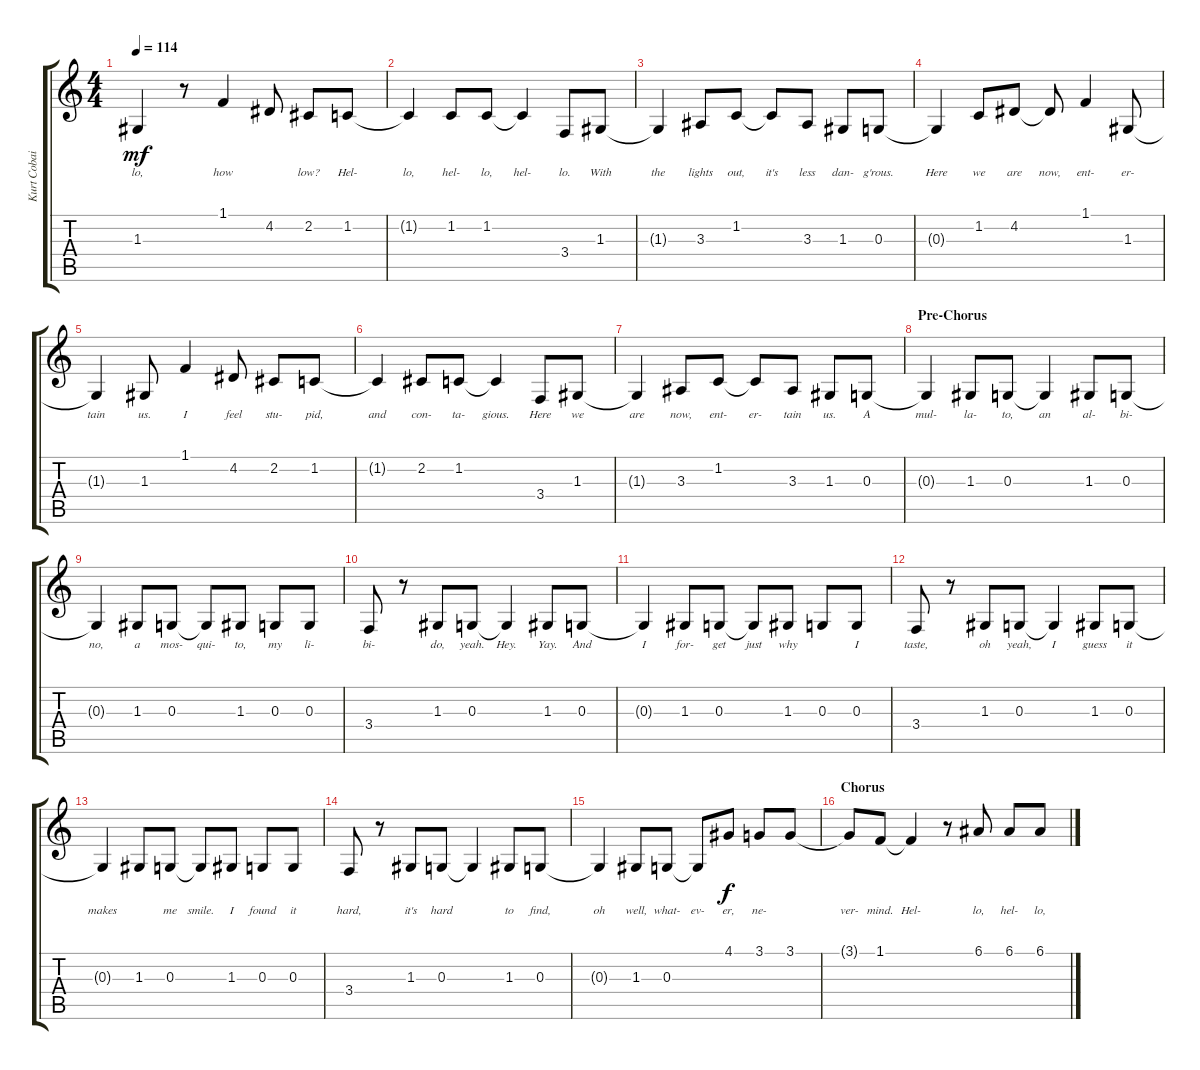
\track ("Kurt Cobain - Vocals" "Kurt Cobai") {instrument tenorsax}
\staff {score tabs}
\tuning (E4 B3 G3 D3 A2 E2) {hide}
\ts (4 4)
\tempo 114
\clef g2
\ks c
1.3{t}.4{lyrics (0 "lo,") lyrics (1 "") lyrics (2 "") lyrics (3 "") lyrics (4 "") dy mf} r.8 1.1.4{lyrics (0 "how") lyrics (1 "") lyrics (2 "") lyrics (3 "") lyrics (4 "")} 4.2.8{lyrics (0 " ") lyrics (1 "") lyrics (2 "") lyrics (3 "") lyrics (4 "")} 2.2.8{lyrics (0 "low?") lyrics (1 "") lyrics (2 "") lyrics (3 "") lyrics (4 "")} 1.2.8{lyrics (0 "Hel-") lyrics (1 "") lyrics (2 "") lyrics (3 "") lyrics (4 "")} |
1.2{t}.4{lyrics (0 "lo,") lyrics (1 "") lyrics (2 "") lyrics (3 "") lyrics (4 "")} 1.2.8{lyrics (0 "hel-") lyrics (1 "") lyrics (2 "") lyrics (3 "") lyrics (4 "")} 1.2.8{lyrics (0 "lo,") lyrics (1 "") lyrics (2 "") lyrics (3 "") lyrics (4 "")} 1.2{t}.4{lyrics (0 "hel-") lyrics (1 "") lyrics (2 "") lyrics (3 "") lyrics (4 "")} 3.4.8{lyrics (0 "lo.") lyrics (1 "") lyrics (2 "") lyrics (3 "") lyrics (4 "")} 1.3.8{lyrics (0 "With") lyrics (1 "") lyrics (2 "") lyrics (3 "") lyrics (4 "")} |
1.3{t}.4{lyrics (0 "the") lyrics (1 "") lyrics (2 "") lyrics (3 "") lyrics (4 "")} 3.3.8{lyrics (0 "lights") lyrics (1 "") lyrics (2 "") lyrics (3 "") lyrics (4 "")} 1.2.8{lyrics (0 "out,") lyrics (1 "") lyrics (2 "") lyrics (3 "") lyrics (4 "")} 1.2{t}.8{lyrics (0 "it's") lyrics (1 "") lyrics (2 "") lyrics (3 "") lyrics (4 "")} 3.3.8{lyrics (0 "less") lyrics (1 "") lyrics (2 "") lyrics (3 "") lyrics (4 "")} 1.3.8{lyrics (0 "dan-") lyrics (1 "") lyrics (2 "") lyrics (3 "") lyrics (4 "")} 0.3.8{lyrics (0 "g'rous.") lyrics (1 "") lyrics (2 "") lyrics (3 "") lyrics (4 "")} |
0.3{t}.4{lyrics (0 "Here") lyrics (1 "") lyrics (2 "") lyrics (3 "") lyrics (4 "")} 1.2.8{lyrics (0 "we") lyrics (1 "") lyrics (2 "") lyrics (3 "") lyrics (4 "")} 4.2.8{lyrics (0 "are") lyrics (1 "") lyrics (2 "") lyrics (3 "") lyrics (4 "")} 4.2{t}.8{lyrics (0 "now,") lyrics (1 "") lyrics (2 "") lyrics (3 "") lyrics (4 "")} 1.1.4{lyrics (0 "ent-") lyrics (1 "") lyrics (2 "") lyrics (3 "") lyrics (4 "")} 1.3.8{lyrics (0 "er-") lyrics (1 "") lyrics (2 "") lyrics (3 "") lyrics (4 "")} |
1.3{t}.4{lyrics (0 "tain") lyrics (1 "") lyrics (2 "") lyrics (3 "") lyrics (4 "")} 1.3.8{lyrics (0 "us.") lyrics (1 "") lyrics (2 "") lyrics (3 "") lyrics (4 "")} 1.1.4{lyrics (0 "I") lyrics (1 "") lyrics (2 "") lyrics (3 "") lyrics (4 "")} 4.2.8{lyrics (0 "feel") lyrics (1 "") lyrics (2 "") lyrics (3 "") lyrics (4 "")} 2.2.8{lyrics (0 "stu-") lyrics (1 "") lyrics (2 "") lyrics (3 "") lyrics (4 "")} 1.2.8{lyrics (0 "pid,") lyrics (1 "") lyrics (2 "") lyrics (3 "") lyrics (4 "")} |
1.2{t}.4{lyrics (0 "and") lyrics (1 "") lyrics (2 "") lyrics (3 "") lyrics (4 "")} 2.2.8{lyrics (0 "con-") lyrics (1 "") lyrics (2 "") lyrics (3 "") lyrics (4 "")} 1.2.8{lyrics (0 "ta-") lyrics (1 "") lyrics (2 "") lyrics (3 "") lyrics (4 "")} 1.2{t}.4{lyrics (0 "gious.") lyrics (1 "") lyrics (2 "") lyrics (3 "") lyrics (4 "")} 3.4.8{lyrics (0 "Here") lyrics (1 "") lyrics (2 "") lyrics (3 "") lyrics (4 "")} 1.3.8{lyrics (0 "we") lyrics (1 "") lyrics (2 "") lyrics (3 "") lyrics (4 "")} |
1.3{t}.4{lyrics (0 "are") lyrics (1 "") lyrics (2 "") lyrics (3 "") lyrics (4 "")} 3.3.8{lyrics (0 "now,") lyrics (1 "") lyrics (2 "") lyrics (3 "") lyrics (4 "")} 1.2.8{lyrics (0 "ent-") lyrics (1 "") lyrics (2 "") lyrics (3 "") lyrics (4 "")} 1.2{t}.8{lyrics (0 "er-") lyrics (1 "") lyrics (2 "") lyrics (3 "") lyrics (4 "")} 3.3.8{lyrics (0 "tain") lyrics (1 "") lyrics (2 "") lyrics (3 "") lyrics (4 "")} 1.3.8{lyrics (0 "us.") lyrics (1 "") lyrics (2 "") lyrics (3 "") lyrics (4 "")} 0.3.8{lyrics (0 "A") lyrics (1 "") lyrics (2 "") lyrics (3 "") lyrics (4 "")} |
\section ("" "Pre-Chorus")
0.3{t}.4{lyrics (0 "mul-") lyrics (1 "") lyrics (2 "") lyrics (3 "") lyrics (4 "")} 1.3.8{lyrics (0 "la-") lyrics (1 "") lyrics (2 "") lyrics (3 "") lyrics (4 "")} 0.3.8{lyrics (0 "to,") lyrics (1 "") lyrics (2 "") lyrics (3 "") lyrics (4 "")} 0.3{t}.4{lyrics (0 "an") lyrics (1 "") lyrics (2 "") lyrics (3 "") lyrics (4 "")} 1.3.8{lyrics (0 "al-") lyrics (1 "") lyrics (2 "") lyrics (3 "") lyrics (4 "")} 0.3.8{lyrics (0 "bi-") lyrics (1 "") lyrics (2 "") lyrics (3 "") lyrics (4 "")} |
0.3{t}.4{lyrics (0 "no,") lyrics (1 "") lyrics (2 "") lyrics (3 "") lyrics (4 "")} 1.3.8{lyrics (0 "a") lyrics (1 "") lyrics (2 "") lyrics (3 "") lyrics (4 "")} 0.3.8{lyrics (0 "mos-") lyrics (1 "") lyrics (2 "") lyrics (3 "") lyrics (4 "")} 0.3{t}.8{lyrics (0 "qui-") lyrics (1 "") lyrics (2 "") lyrics (3 "") lyrics (4 "")} 1.3.8{lyrics (0 "to,") lyrics (1 "") lyrics (2 "") lyrics (3 "") lyrics (4 "")} 0.3.8{lyrics (0 "my") lyrics (1 "") lyrics (2 "") lyrics (3 "") lyrics (4 "")} 0.3.8{lyrics (0 "li-") lyrics (1 "") lyrics (2 "") lyrics (3 "") lyrics (4 "")} |
3.4.8{lyrics (0 "bi-") lyrics (1 "") lyrics (2 "") lyrics (3 "") lyrics (4 "")} r.8 1.3.8{lyrics (0 "do,") lyrics (1 "") lyrics (2 "") lyrics (3 "") lyrics (4 "")} 0.3.8{lyrics (0 "yeah.") lyrics (1 "") lyrics (2 "") lyrics (3 "") lyrics (4 "")} 0.3{t}.4{lyrics (0 "Hey.") lyrics (1 "") lyrics (2 "") lyrics (3 "") lyrics (4 "")} 1.3.8{lyrics (0 "Yay.") lyrics (1 "") lyrics (2 "") lyrics (3 "") lyrics (4 "")} 0.3.8{lyrics (0 "And") lyrics (1 "") lyrics (2 "") lyrics (3 "") lyrics (4 "")} |
0.3{t}.4{lyrics (0 "I") lyrics (1 "") lyrics (2 "") lyrics (3 "") lyrics (4 "")} 1.3.8{lyrics (0 "for-") lyrics (1 "") lyrics (2 "") lyrics (3 "") lyrics (4 "")} 0.3.8{lyrics (0 "get") lyrics (1 "") lyrics (2 "") lyrics (3 "") lyrics (4 "")} 0.3{t}.8{lyrics (0 "just") lyrics (1 "") lyrics (2 "") lyrics (3 "") lyrics (4 "")} 1.3.8{lyrics (0 "why") lyrics (1 "") lyrics (2 "") lyrics (3 "") lyrics (4 "")} 0.3.8{lyrics (0 " ") lyrics (1 "") lyrics (2 "") lyrics (3 "") lyrics (4 "")} 0.3.8{lyrics (0 "I") lyrics (1 "") lyrics (2 "") lyrics (3 "") lyrics (4 "")} |
3.4.8{lyrics (0 "taste,") lyrics (1 "") lyrics (2 "") lyrics (3 "") lyrics (4 "")} r.8 1.3.8{lyrics (0 "oh") lyrics (1 "") lyrics (2 "") lyrics (3 "") lyrics (4 "")} 0.3.8{lyrics (0 "yeah,") lyrics (1 "") lyrics (2 "") lyrics (3 "") lyrics (4 "")} 0.3{t}.4{lyrics (0 "I") lyrics (1 "") lyrics (2 "") lyrics (3 "") lyrics (4 "")} 1.3.8{lyrics (0 "guess") lyrics (1 "") lyrics (2 "") lyrics (3 "") lyrics (4 "")} 0.3.8{lyrics (0 "it") lyrics (1 "") lyrics (2 "") lyrics (3 "") lyrics (4 "")} |
0.3{t}.4{lyrics (0 "makes") lyrics (1 "") lyrics (2 "") lyrics (3 "") lyrics (4 "")} 1.3.8{lyrics (0 " ") lyrics (1 "") lyrics (2 "") lyrics (3 "") lyrics (4 "")} 0.3.8{lyrics (0 "me") lyrics (1 "") lyrics (2 "") lyrics (3 "") lyrics (4 "")} 0.3{t}.8{lyrics (0 "smile.") lyrics (1 "") lyrics (2 "") lyrics (3 "") lyrics (4 "")} 1.3.8{lyrics (0 "I") lyrics (1 "") lyrics (2 "") lyrics (3 "") lyrics (4 "")} 0.3.8{lyrics (0 "found") lyrics (1 "") lyrics (2 "") lyrics (3 "") lyrics (4 "")} 0.3.8{lyrics (0 "it") lyrics (1 "") lyrics (2 "") lyrics (3 "") lyrics (4 "")} |
3.4.8{lyrics (0 "hard,") lyrics (1 "") lyrics (2 "") lyrics (3 "") lyrics (4 "")} r.8 1.3.8{lyrics (0 "it's") lyrics (1 "") lyrics (2 "") lyrics (3 "") lyrics (4 "")} 0.3.8{lyrics (0 "hard") lyrics (1 "") lyrics (2 "") lyrics (3 "") lyrics (4 "")} 0.3{t}.4{lyrics (0 " ") lyrics (1 "") lyrics (2 "") lyrics (3 "") lyrics (4 "")} 1.3.8{lyrics (0 "to") lyrics (1 "") lyrics (2 "") lyrics (3 "") lyrics (4 "")} 0.3.8{lyrics (0 "find,") lyrics (1 "") lyrics (2 "") lyrics (3 "") lyrics (4 "")} |
0.3{t}.4{lyrics (0 "oh") lyrics (1 "") lyrics (2 "") lyrics (3 "") lyrics (4 "")} 1.3.8{lyrics (0 "well,") lyrics (1 "") lyrics (2 "") lyrics (3 "") lyrics (4 "")} 0.3.8{lyrics (0 "what-") lyrics (1 "") lyrics (2 "") lyrics (3 "") lyrics (4 "")} 0.3{t}.8{lyrics (0 "ev-") lyrics (1 "") lyrics (2 "") lyrics (3 "") lyrics (4 "")} 4.1.8{lyrics (0 "er,") lyrics (1 "") lyrics (2 "") lyrics (3 "") lyrics (4 "") dy f} 3.1.8{lyrics (0 "ne-") lyrics (1 "") lyrics (2 "") lyrics (3 "") lyrics (4 "")} 3.1.8{lyrics (0 " ") lyrics (1 "") lyrics (2 "") lyrics (3 "") lyrics (4 "")} |
\section ("" "Chorus")
3.1{t}.8{lyrics (0 "ver-") lyrics (1 "") lyrics (2 "") lyrics (3 "") lyrics (4 "")} 1.1.8{lyrics (0 "mind.") lyrics (1 "") lyrics (2 "") lyrics (3 "") lyrics (4 "")} 1.1{t}.4{lyrics (0 "Hel-") lyrics (1 "") lyrics (2 "") lyrics (3 "") lyrics (4 "")} r.8 6.1.8{lyrics (0 "lo,") lyrics (1 "") lyrics (2 "") lyrics (3 "") lyrics (4 "")} 6.1.8{lyrics (0 "hel-") lyrics (1 "") lyrics (2 "") lyrics (3 "") lyrics (4 "")} 6.1.8{lyrics (0 "lo,") lyrics (1 "") lyrics (2 "") lyrics (3 "") lyrics (4 "")}
